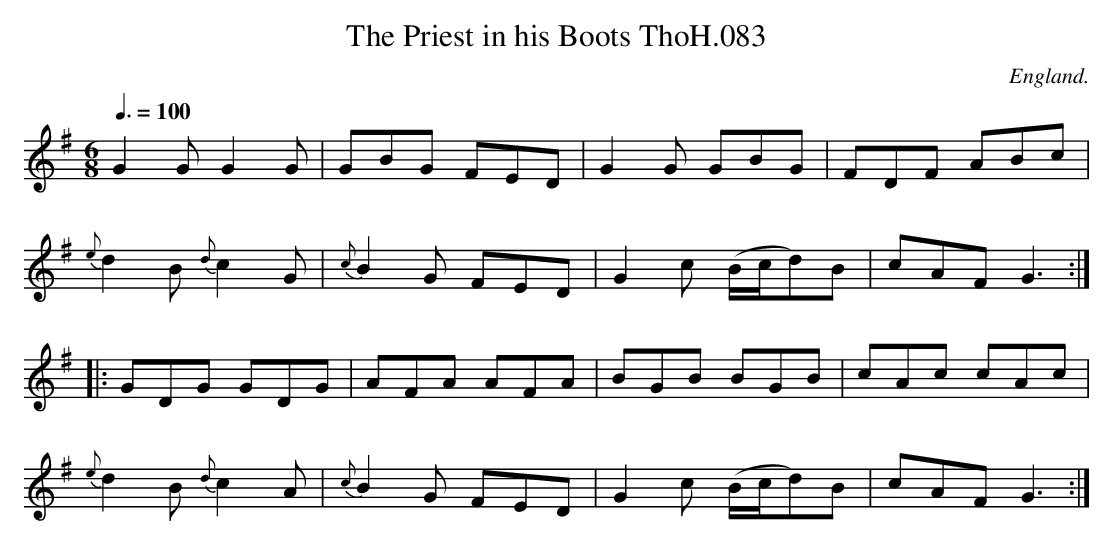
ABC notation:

X:1
T:Priest in his Boots ThoH.083, The
Q:3/8=100
M:6/8
L:1/8
O:England.
K:G
G2GG2G|GBG FED|G2G GBG|FDF ABc|
{e}d2B{d}c2G|{c}B2 G FED|G2c (B/c/d)B|cAFG3:|
|:GDG GDG|AFA AFA|BGB BGB|cAc cAc|
{e}d2B{d}c2A|{c}B2G FED|G2c (B/c/d)B|cAFG3:|
